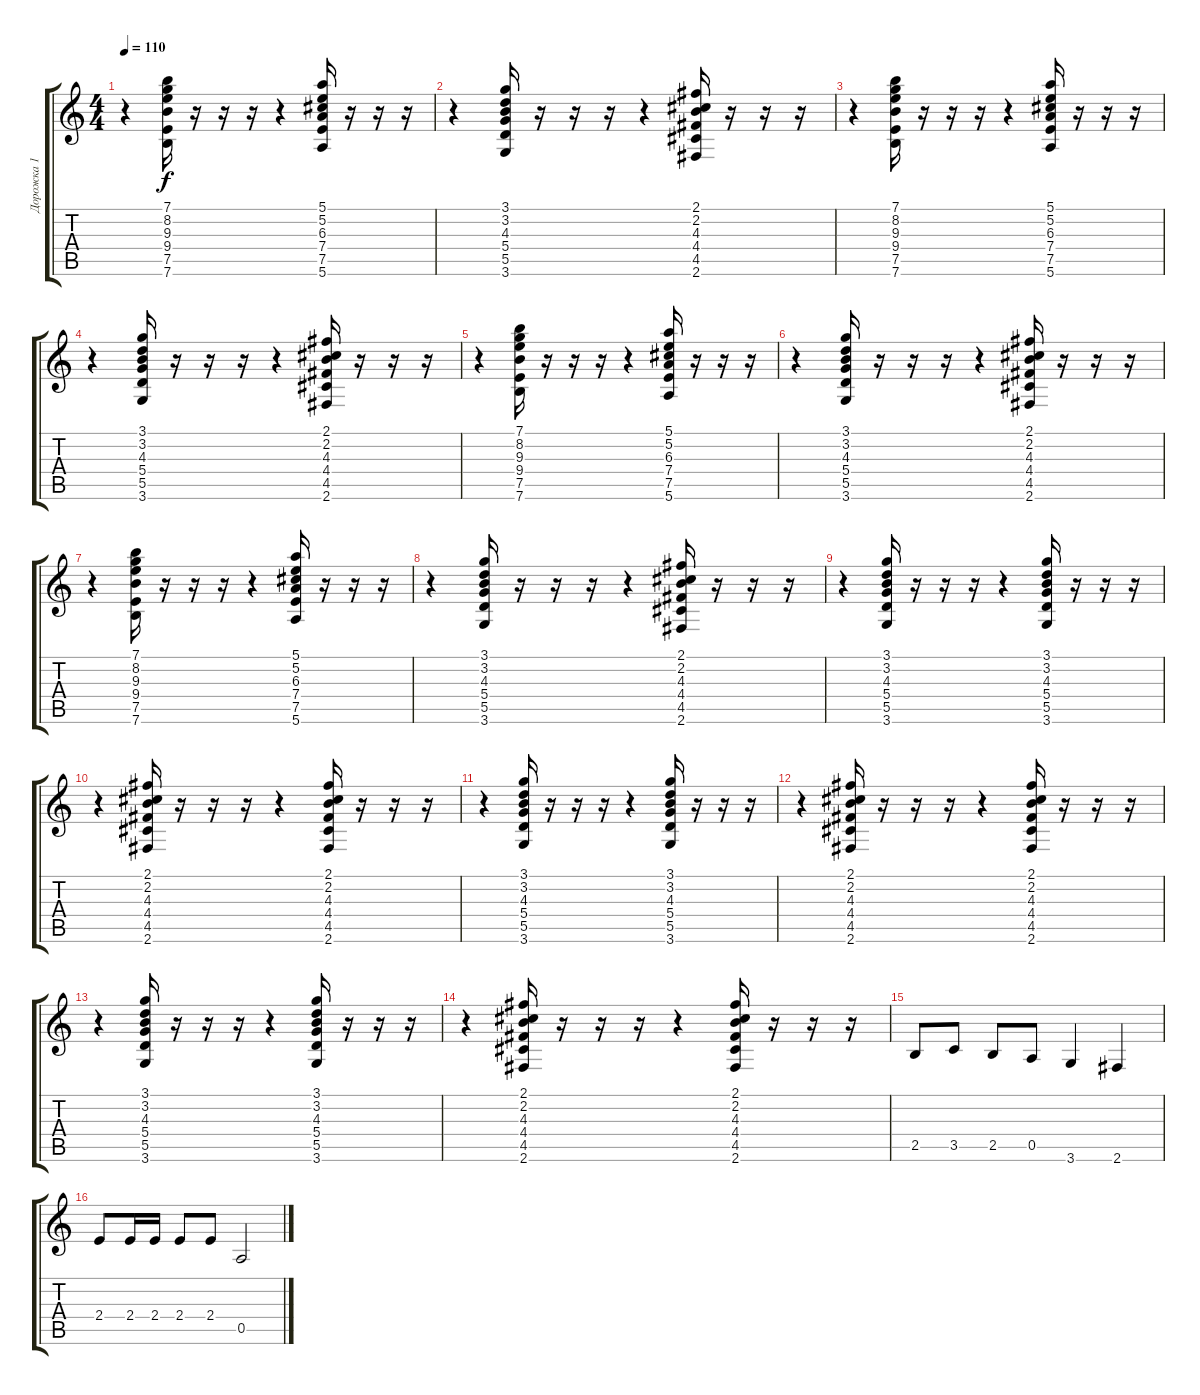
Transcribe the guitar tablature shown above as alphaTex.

\track ("Дорожка 1" "Дорожка 1") {instrument overdrivenguitar}
\staff {score tabs}
\tuning (E4 B3 G3 D3 A2 E2) {hide}
\ts (4 4)
\tempo 110
\clef g2
\ks c
r.4{dy f} (7.1 8.2 9.3 9.4 7.5 7.6).16 r.16 r.16 r.16 r.4 (5.1 5.2 6.3 7.4 7.5 5.6).16 r.16 r.16 r.16 |
r.4 (3.1 3.2 4.3 5.4 5.5 3.6).16 r.16 r.16 r.16 r.4 (2.1 2.2 4.3 4.4 4.5 2.6).16 r.16 r.16 r.16 |
r.4 (7.1 8.2 9.3 9.4 7.5 7.6).16 r.16 r.16 r.16 r.4 (5.1 5.2 6.3 7.4 7.5 5.6).16 r.16 r.16 r.16 |
r.4 (3.1 3.2 4.3 5.4 5.5 3.6).16 r.16 r.16 r.16 r.4 (2.1 2.2 4.3 4.4 4.5 2.6).16 r.16 r.16 r.16 |
r.4 (7.1 8.2 9.3 9.4 7.5 7.6).16 r.16 r.16 r.16 r.4 (5.1 5.2 6.3 7.4 7.5 5.6).16 r.16 r.16 r.16 |
r.4 (3.1 3.2 4.3 5.4 5.5 3.6).16 r.16 r.16 r.16 r.4 (2.1 2.2 4.3 4.4 4.5 2.6).16 r.16 r.16 r.16 |
r.4 (7.1 8.2 9.3 9.4 7.5 7.6).16 r.16 r.16 r.16 r.4 (5.1 5.2 6.3 7.4 7.5 5.6).16 r.16 r.16 r.16 |
r.4 (3.1 3.2 4.3 5.4 5.5 3.6).16 r.16 r.16 r.16 r.4 (2.1 2.2 4.3 4.4 4.5 2.6).16 r.16 r.16 r.16 |
r.4 (3.1 3.2 4.3 5.4 5.5 3.6).16 r.16 r.16 r.16 r.4 (3.1 3.2 4.3 5.4 5.5 3.6).16 r.16 r.16 r.16 |
r.4 (2.1 2.2 4.3 4.4 4.5 2.6).16 r.16 r.16 r.16 r.4 (2.1 2.2 4.3 4.4 4.5 2.6).16 r.16 r.16 r.16 |
r.4 (3.1 3.2 4.3 5.4 5.5 3.6).16 r.16 r.16 r.16 r.4 (3.1 3.2 4.3 5.4 5.5 3.6).16 r.16 r.16 r.16 |
r.4 (2.1 2.2 4.3 4.4 4.5 2.6).16 r.16 r.16 r.16 r.4 (2.1 2.2 4.3 4.4 4.5 2.6).16 r.16 r.16 r.16 |
r.4 (3.1 3.2 4.3 5.4 5.5 3.6).16 r.16 r.16 r.16 r.4 (3.1 3.2 4.3 5.4 5.5 3.6).16 r.16 r.16 r.16 |
r.4 (2.1 2.2 4.3 4.4 4.5 2.6).16 r.16 r.16 r.16 r.4 (2.1 2.2 4.3 4.4 4.5 2.6).16 r.16 r.16 r.16 |
2.5.8 3.5.8 2.5.8 0.5.8 3.6.4 2.6.4 |
2.4.8 2.4.16 2.4.16 2.4.8 2.4.8 0.5.2
